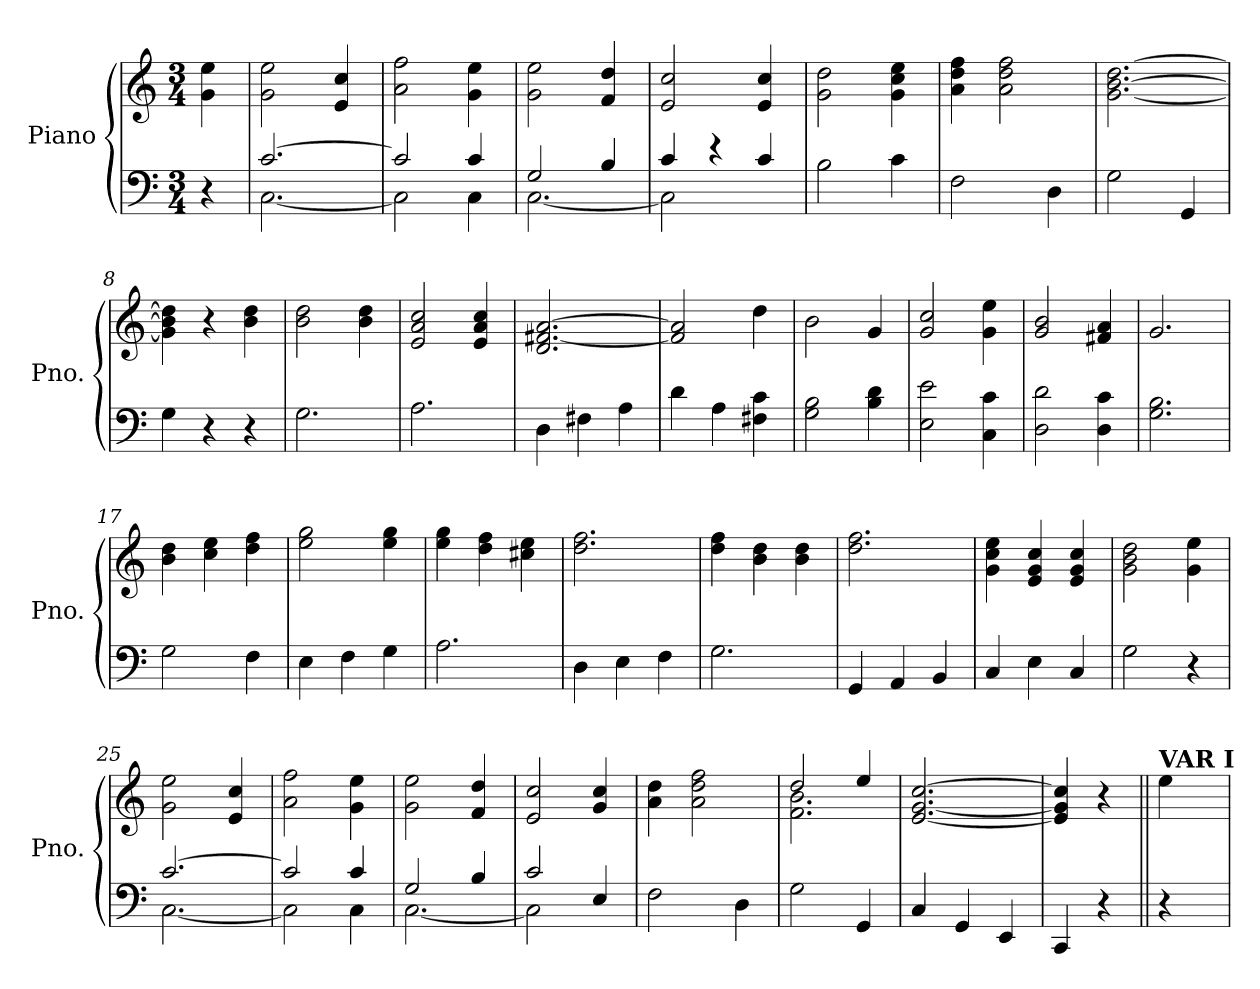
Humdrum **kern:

**kern	**kern
*part1	*part1
*staff2	*staff1
*I"Piano	*
*I'Pno.	*
*clefF4	*clefG2
*k[]	*k[]
*M3/4	*M3/4
=	=
4r	4g\ 4ee\
=1	=1
*^	*
[2.c/	[2.C\	2g\ 2ee\
.	.	4e/ 4cc/
=2	=2	=2
2c/]	2C\]	2a\ 2ff\
4c/	4C\	4g\ 4ee\
=3	=3	=3
2G/	[2.C\	2g\ 2ee\
4B/	.	4f/ 4dd/
=4	=4	=4
4c/	2C\]	2e/ 2cc/
4r	.	.
4c/	4ryy	4e/ 4cc/
*v	*v	*
=5	=5
2B\	2g\ 2dd\
4c\	4g\ 4cc\ 4ee\
=6	=6
2F\	4a\ 4dd\ 4ff\
.	2a\ 2dd\ 2ff\
4D\	.
=7	=7
2G\	[2.g\ [2.b\ [2.dd\
4GG/	.
=8	=8
4G\	4g\] 4b\] 4dd\]
4r	4r
4r	4b\ 4dd\
=9	=9
2.G\	2b\ 2dd\
.	4b\ 4dd\
=10	=10
2.A\	2e/ 2a/ 2cc/
.	4e/ 4a/ 4cc/
=11	=11
4D\	2.d/ [2.f#X/ [2.a/
4F#X\	.
4A\	.
=12	=12
4d\	2f#/] 2a/]
4A\	.
4F#X\ 4c\	4dd\
=13	=13
2G\ 2B\	2b\
4B\ 4d\	4g/
!!LO:LB:g=z
=14	=14
2E\ 2e\	2g/ 2cc/
4C\ 4c\	4g\ 4ee\
=15	=15
2D\ 2d\	2g/ 2b/
4D\ 4c\	4f#X/ 4a/
=16	=16
2.G\ 2.B\	2.g/
=17	=17
2G\	4b\ 4dd\
.	4cc\ 4ee\
4F\	4dd\ 4ff\
=18	=18
4E\	2ee\ 2gg\
4F\	.
4G\	4ee\ 4gg\
=19	=19
2.A\	4ee\ 4gg\
.	4dd\ 4ff\
.	4cc#X\ 4ee\
=20	=20
4D\	2.dd\ 2.ff\
4E\	.
4F\	.
=21	=21
2.G\	4dd\ 4ff\
.	4b\ 4dd\
.	4b\ 4dd\
=22	=22
4GG/	2.dd\ 2.ff\
4AA/	.
4BB/	.
=23	=23
4C/	4g\ 4cc\ 4ee\
4E\	4e/ 4g/ 4cc/
4C/	4e/ 4g/ 4cc/
=24	=24
2G\	2g\ 2b\ 2dd\
4r	4g\ 4ee\
=25	=25
*^	*
[2.c/	[2.C\	2g\ 2ee\
.	.	4e/ 4cc/
=26	=26	=26
2c/]	2C\]	2a\ 2ff\
4c/	4C\	4g\ 4ee\
=27	=27	=27
2G/	[2.C\	2g\ 2ee\
4B/	.	4f/ 4dd/
!!LO:LB:g=z
=28	=28	=28
2c/	2C\]	2e/ 2cc/
4E/	4ryy	4g/ 4cc/
*v	*v	*
=29	=29
2F\	4a\ 4dd\
.	2a\ 2dd\ 2ff\
4D\	.
=30	=30
*	*^
2G\	2dd/	2.f\ 2.b\
4GG/	4ee/	.
*	*v	*v
=31	=31
4C/	[2.e/ [2.g/ [2.cc/
4GG/	.
4EE/	.
=32	=32
4CC/	4e/] 4g/] 4cc/]
4r	4r
=32X1||	=32X1||
!	!LO:TX:a:B:t=VAR I
4r	4ee\
=	=
*-	*-
